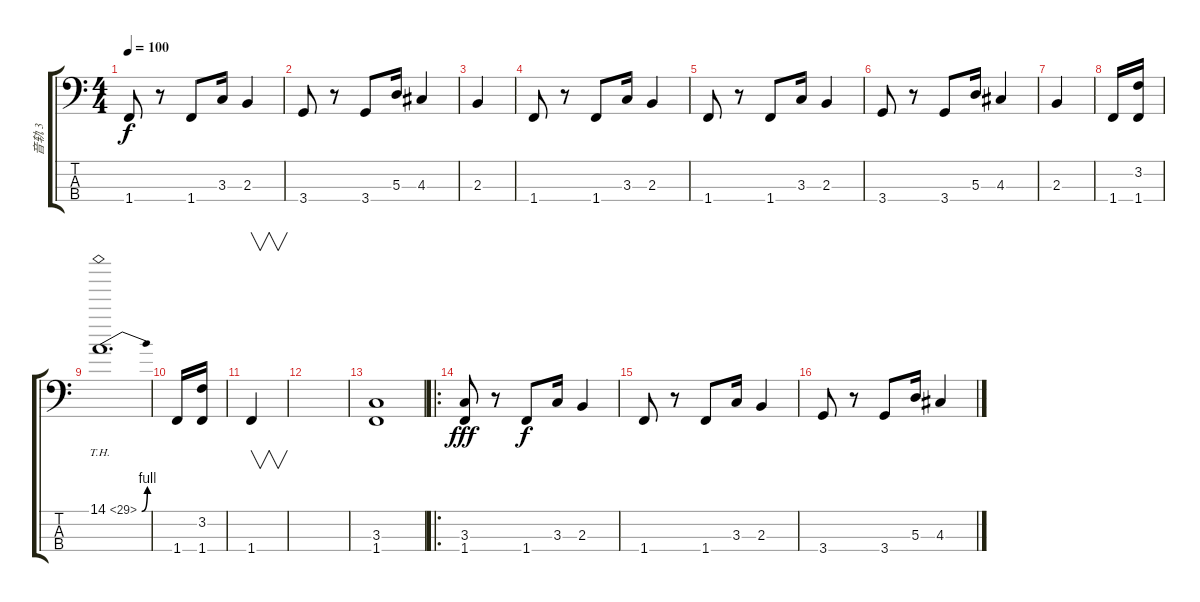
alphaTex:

\track ("音轨 3" "音轨 3") {instrument overdrivenguitar}
\staff {score tabs}
\tuning (G2 D2 A1 E1) {hide}
\ts (4 4)
\tempo 100
\clef f4
\ks c
1.4.8{dy f} r.8 1.4.8 3.3.16 2.3.4 |
3.4.8 r.8 3.4.8 5.3.16 4.3.4 |
2.3.4 |
1.4.8 r.8 1.4.8 3.3.16 2.3.4 |
1.4.8 r.8 1.4.8 3.3.16 2.3.4 |
3.4.8 r.8 3.4.8 5.3.16 4.3.4 |
2.3.4 |
1.4.16 (3.2 1.4).16 |
14.1{be (bend 0 0 60 4) th 15}.1{d} |
1.4.16 (3.2 1.4).16 |
1.4.4{v} |
|
(3.3 1.4).1 |
\ro
(3.3 1.4).8{dy fff} r.8 1.4.8{dy f} 3.3.16 2.3.4 |
1.4.8 r.8 1.4.8 3.3.16 2.3.4 |
3.4.8 r.8 3.4.8 5.3.16 4.3.4
